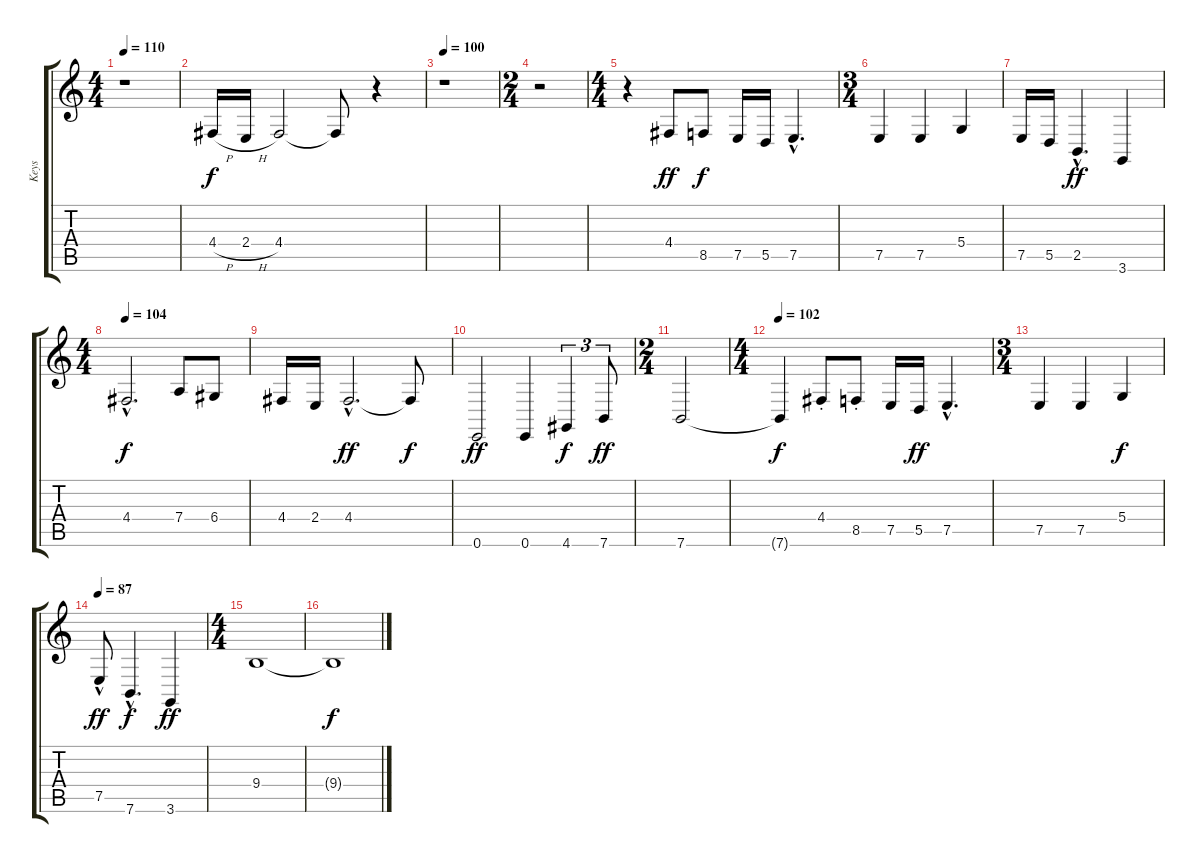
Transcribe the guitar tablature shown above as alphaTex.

\track ("Keys" "Keys") {instrument lead1square}
\staff {score tabs}
\tuning (E4 B3 G3 D3 A2 E2) {hide}
\ts (4 4)
\tempo 110
\clef g2
\ks c
r.1{dy f} |
4.4{h}.16 2.4{h}.16 4.4.2 4.4{t}.8 r.4 |
\tempo 100
r.1 |
\ts (2 4)
r.2 |
\ts (4 4)
r.4 4.4.8{dy ff} 8.5.8{dy f} 7.5.16 5.5.16 7.5{hac}.4{d} |
\ts (3 4)
7.5.4 7.5.4 5.4.4 |
7.5.16 5.5.16 2.5{hac}.4{d dy ff} 3.6.4 |
\ts (4 4)
\tempo 104
4.4{hac}.2{d dy f} 7.4.8 6.4.8 |
4.4.16 2.4.16 4.4{hac}.2{d dy ff} 4.4{t}.8{dy f} |
0.6.2{dy ff} 0.6.4 4.6.4{tu (3 2) dy f} 7.6.8{tu (3 2) dy ff} |
\ts (2 4)
7.6.2 |
\ts (4 4)
\tempo 102
7.6{t}.4{dy f} 4.4{st}.8 8.5{st}.8 7.5.16 5.5.16{dy ff} 7.5{hac}.4{d} |
\ts (3 4)
7.5.4 7.5.4 5.4.4{dy f} |
\tempo 87
7.5{hac}.8{dy ff} 7.6{hac}.4{d dy f} 3.6.4{dy ff} |
\ts (4 4)
9.4.1 |
9.4{t}.1{dy f}
